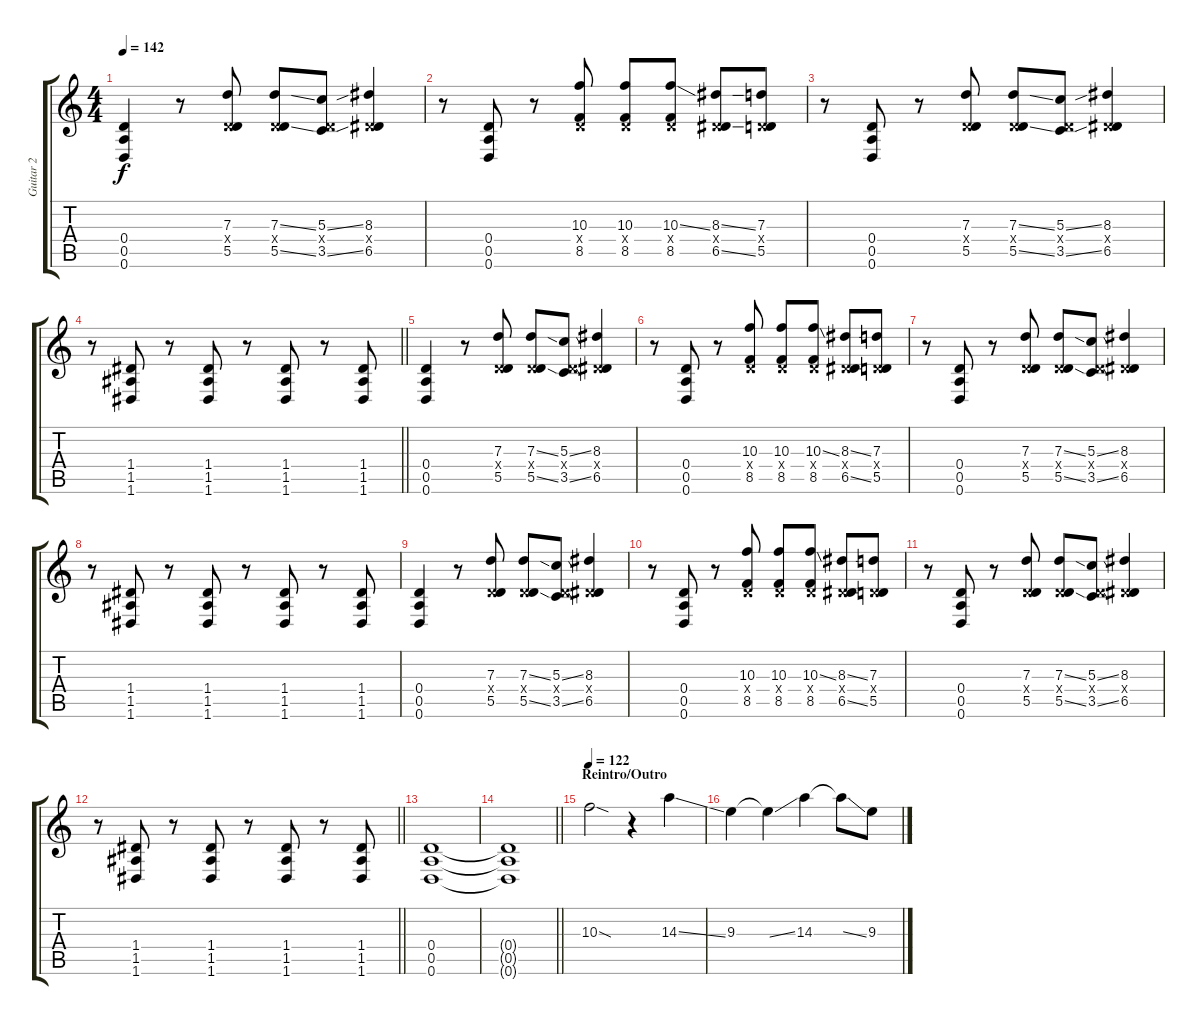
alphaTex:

\track ("Guitar 2" "Guitar 2") {instrument electricguitarjazz}
\staff {score tabs}
\tuning (E4 B3 G3 D3 A2 D2) {hide}
\ts (4 4)
\tempo 142
\clef g2
\ks c
(0.4 0.5 0.6).4{dy f} r.8 (7.3 0.4{x} 5.5).8 (7.3{ss} 0.4{x} 5.5{ss}).8 (5.3{ss} 0.4{x} 3.5{ss}).8 (8.3 0.4{x} 6.5).4 |
r.8 (0.4 0.5 0.6).8 r.8 (10.3 0.4{x} 8.5).8 (10.3 0.4{x} 8.5).8 (10.3{ss} 0.4{x} 8.5).8 (8.3{ss} 0.4{x} 6.5{ss}).8 (7.3 0.4{x} 5.5).8 |
r.8 (0.4 0.5 0.6).8 r.8 (7.3 0.4{x} 5.5).8 (7.3{ss} 0.4{x} 5.5{ss}).8 (5.3{ss} 0.4{x} 3.5{ss}).8 (8.3 0.4{x} 6.5).4 |
\barLineRight lightlight
r.8 (1.4 1.5 1.6).8 r.8 (1.4 1.5 1.6).8 r.8 (1.4 1.5 1.6).8 r.8 (1.4 1.5 1.6).8 |
\section ("" "")
(0.4 0.5 0.6).4 r.8 (7.3 0.4{x} 5.5).8 (7.3{ss} 0.4{x} 5.5{ss}).8 (5.3{ss} 0.4{x} 3.5{ss}).8 (8.3 0.4{x} 6.5).4 |
r.8 (0.4 0.5 0.6).8 r.8 (10.3 0.4{x} 8.5).8 (10.3 0.4{x} 8.5).8 (10.3{ss} 0.4{x} 8.5).8 (8.3{ss} 0.4{x} 6.5{ss}).8 (7.3 0.4{x} 5.5).8 |
r.8 (0.4 0.5 0.6).8 r.8 (7.3 0.4{x} 5.5).8 (7.3{ss} 0.4{x} 5.5{ss}).8 (5.3{ss} 0.4{x} 3.5{ss}).8 (8.3 0.4{x} 6.5).4 |
r.8 (1.4 1.5 1.6).8 r.8 (1.4 1.5 1.6).8 r.8 (1.4 1.5 1.6).8 r.8 (1.4 1.5 1.6).8 |
(0.4 0.5 0.6).4 r.8 (7.3 0.4{x} 5.5).8 (7.3{ss} 0.4{x} 5.5{ss}).8 (5.3{ss} 0.4{x} 3.5{ss}).8 (8.3 0.4{x} 6.5).4 |
r.8 (0.4 0.5 0.6).8 r.8 (10.3 0.4{x} 8.5).8 (10.3 0.4{x} 8.5).8 (10.3{ss} 0.4{x} 8.5).8 (8.3{ss} 0.4{x} 6.5{ss}).8 (7.3 0.4{x} 5.5).8 |
r.8 (0.4 0.5 0.6).8 r.8 (7.3 0.4{x} 5.5).8 (7.3{ss} 0.4{x} 5.5{ss}).8 (5.3{ss} 0.4{x} 3.5{ss}).8 (8.3 0.4{x} 6.5).4 |
\barLineRight lightlight
r.8 (1.4 1.5 1.6).8 r.8 (1.4 1.5 1.6).8 r.8 (1.4 1.5 1.6).8 r.8 (1.4 1.5 1.6).8 |
\section ("" "")
(0.4 0.5 0.6).1 |
\barLineRight lightlight
(0.4{t} 0.5{t} 0.6{t}).1 |
\section ("" "Reintro/Outro")
\tempo 122
10.3{sod}.2{volume 13 balance 16 instrument electricguitarjazz} r.4 14.3{ss}.4 |
9.3.4 9.3{ss t}.4 14.3.4 14.3{ss t}.8 9.3.8
